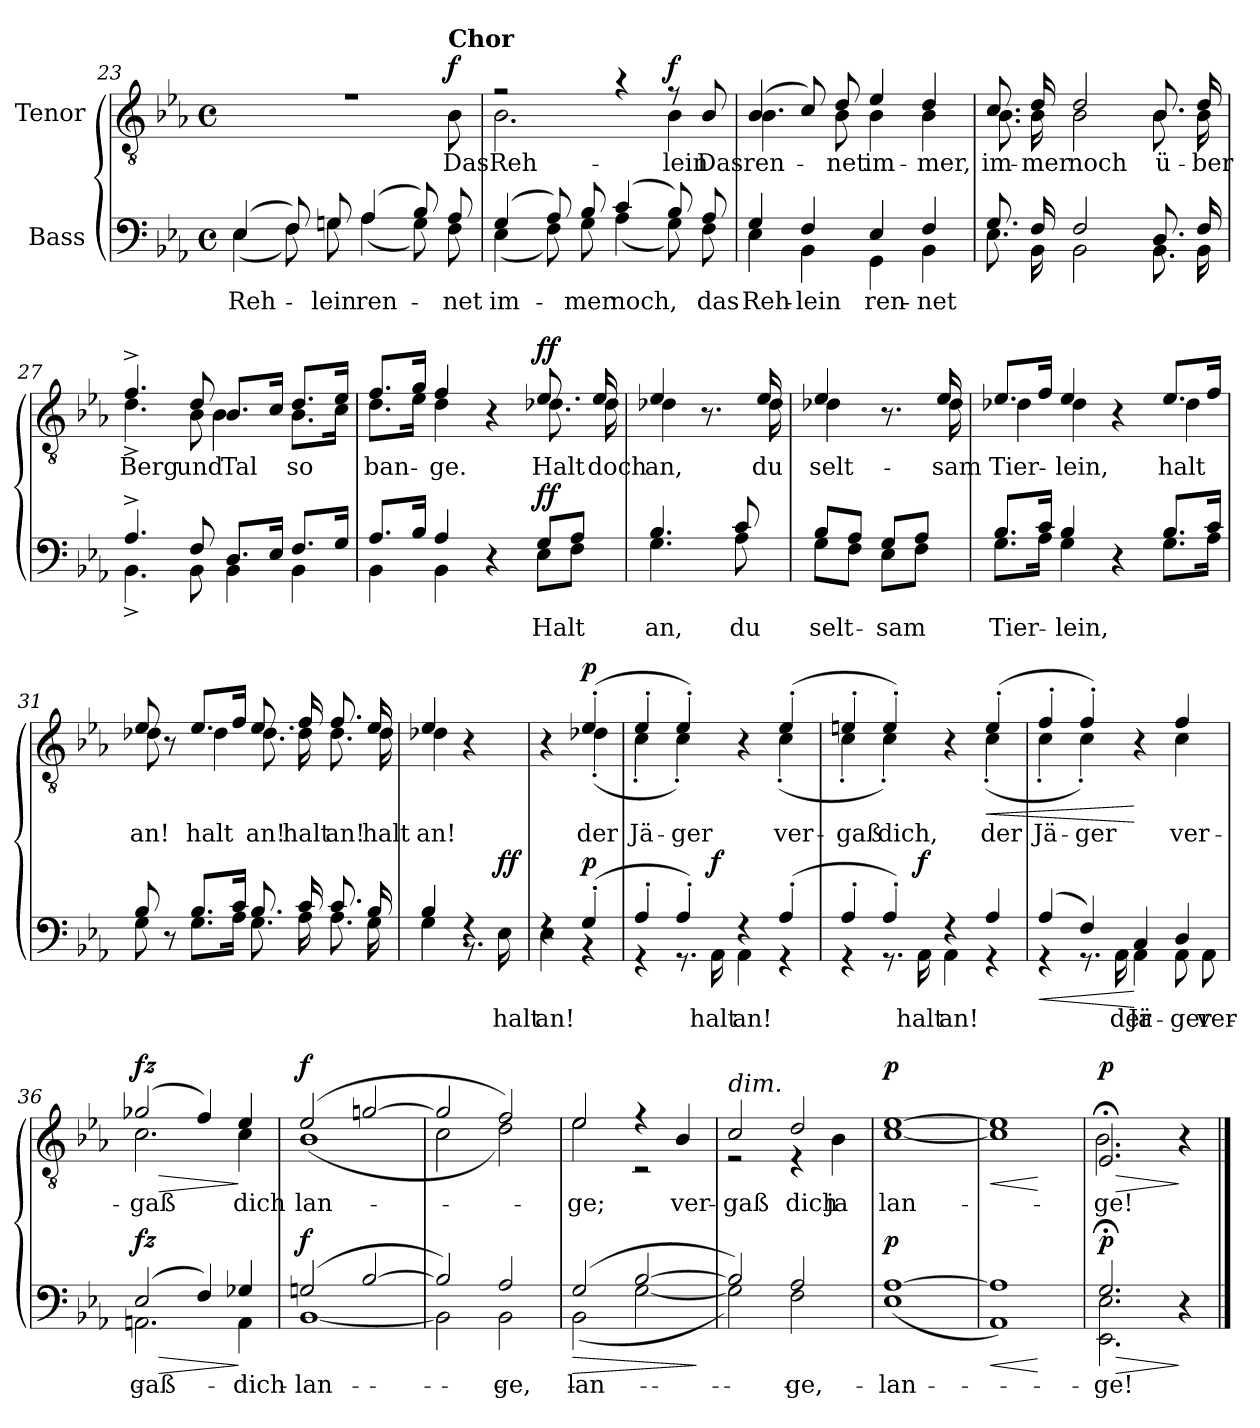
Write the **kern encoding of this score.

**kern	**text	**dynam	**kern	**text	**dynam
*part2	*part2	*part2	*part1	*part1	*part1
*staff2	*staff2	*staff2	*staff1	*staff1	*staff1
*I"Bass	*	*	*I"Tenor	*	*
*clefF4	*	*	*clefGv2	*	*
*k[b-e-a-]	*	*	*k[b-e-a-]	*	*
*M4/4	*	*	*M4/4	*	*
*met(c)	*	*	*met(c)	*	*
=23	=23	=23	=23	=23	=23
*^	*	*	*^	*	*
(4E-/	(4E-\	Reh-	.	1r	2..ryy	.	.
8F/)	8F\)	.	.	.	.	.	.
8Gn/	8G\	-lein	.	.	.	.	.
(4A-/	(4A-\	ren-	.	.	.	.	.
8B-/)	8G\)	.	.	.	.	.	.
!	!	!	!	!	!LO:TX:a:B:t=Chor	!	!
!	!	!	!	!	!	!	!LO:DY:b
8A-/	8F\	-net	.	.	8B-\	Das	f
=24	=24	=24	=24	=24	=24	=24	=24
(4G/	(4E-\	im-	.	2r	2.B-\	Reh-	.
8A-/)	8F\)	.	.	.	.	.	.
8B-/	8G\	-mer	.	.	.	.	.
(4c/	(4A-\	noch,	.	4r	.	.	.
!	!	!	!	!	!	!	!LO:DY:a
8B-/)	8G\)	.	.	8r	4B-\	-lein	f
8A-/	8F\	das	.	8B-/	.	Das	.
=25	=25	=25	=25	=25	=25	=25	=25
4G/	4E-\	Reh-	.	(4B-/	4.B-\	ren-	.
4F/	4BB-\	-lein	.	8c/)	.	.	.
.	.	.	.	8d/	8B-\	-net	.
4E-/	4GG\	ren-	.	4e-/	4B-\	im-	.
4F/	4BB-\	-net	.	4d/	4B-\	-mer,	.
!!LO:LB:g=z	!!
=26	=26	=26	=26	=26	=26	=26	=26
8.G/	8.E-\	.	.	8.c/	8.B-\	im-	.
16F/	16BB-\	.	.	16d/	16B-\	-mer	.
2F/	2BB-\	.	.	2d/	2B-\	noch	.
8.D/	8.BB-\	.	.	8.B-/	8.B-\	ü-	.
16F/	16BB-\	.	.	16d/	16B-\	-ber	.
=27	=27	=27	=27	=27	=27	=27	=27
4.A-^/	4.BB-^\	.	.	4.f^/	4.d^\	Berg	.
8F/	8BB-\	.	.	8d/	8B-\	und	.
8.D/L	4BB-\	.	.	8.B-/L	4B-\	Tal	.
16E-/Jk	.	.	.	16c/Jk	.	.	.
8.F/L	4BB-\	.	.	8.d/L	8.B-\L	so	.
16G/Jk	.	.	.	16e-/Jk	16c\Jk	.	.
=28	=28	=28	=28	=28	=28	=28	=28
8.A-/L	4BB-\	.	.	8.f/L	8.d\L	ban-	.
16B-/Jk	.	.	.	16g/Jk	16e-\Jk	.	.
4A-/	4BB-\	.	.	4f/	4d\	-ge.	.
4r	4ryy	.	.	4r	4ryy	.	.
!	!	!	!LO:DY:a	!	!	!	!LO:DY:a
8G/L	8E-\L	Halt	ff	8.e-/	8.d-X\	Halt	ff
8A-/J	8F\J	.	.	.	.	.	.
.	.	.	.	16e-/	16d-\	doch	.
=29	=29	=29	=29	=29	=29	=29	=29
4.B-/	4.G\	an,	.	4e-/	4d-X\	an,	.
.	.	.	.	8.r	8.ryy	.	.
8c/	8A-\	du	.	.	.	.	.
.	.	.	.	16e-/	16d-\	du	.
!!LO:LB:g=z	!!
=29X2	=29X2	=29X2	=29X2	=29X2	=29X2	=29X2	=29X2
8B-/L	8G\L	selt-	.	4e-/	4d-X\	selt-	.
8A-/J	8F\J	.	.	.	.	.	.
8G/L	8E-\L	-sam	.	8.r	8.ryy	.	.
8A-/J	8F\J	.	.	.	.	.	.
.	.	.	.	16e-/	16d-\	-sam	.
=30	=30	=30	=30	=30	=30	=30	=30
8.B-/L	8.G\L	Tier-	.	8.e-/L	4d-X\	Tier-	.
16c/Jk	16A-\Jk	.	.	16f/Jk	.	.	.
4B-/	4G\	-lein,	.	4e-/	4d-\	-lein,	.
4r	4ryy	.	.	4r	4ryy	.	.
8.B-/L	8.G\L	.	.	8.e-/L	4d-\	halt	.
16c/Jk	16A-\Jk	.	.	16f/Jk	.	.	.
=31	=31	=31	=31	=31	=31	=31	=31
8B-/	8G\	.	.	8e-/	8d-X\	an!	.
8r	8ryy	.	.	8r	8ryy	.	.
8.B-/L	8.G\L	.	.	8.e-/L	4d-\	halt	.
16c/Jk	16A-\Jk	.	.	16f/Jk	.	.	.
8.B-/	8.G\	.	.	8.e-/	8.d-\	an!	.
16c/	16A-\	.	.	16f/	16d-\	halt	.
8.c/	8.A-\	.	.	8.f/	8.d-\	an!	.
16B-/	16G\	.	.	16e-/	16d-\	halt	.
=32	=32	=32	=32	=32	=32	=32	=32
4B-/	4G\	.	.	4e-/	4d-X\	an!	.
4rF	8.r	.	.	4r	4ryy	.	.
!	!	!	!LO:DY:b	!	!	!	!
.	16E-\	halt	ff	.	.	.	.
!!LO:LB:g=z	!!
=32X3	=32X3	=32X3	=32X3	=32X3	=32X3	=32X3	=32X3
4rF	4E-\	an!	.	4r	4ryy	.	.
!	!	!	!LO:DY:a	!	!	!	!LO:DY:a
(4G'/	4r	.	p	(4e-'/	(4d-X'\	der	p
=33	=33	=33	=33	=33	=33	=33	=33
4A-'/	4r	.	.	4e-'/	4c'\	Jä-	.
4A-'/)	8.r	.	.	4e-'/)	4c'\)	-ger	.
!	!	!	!LO:DY:b	!	!	!	!
.	16AA-\	halt	f	.	.	.	.
4rF	4AA-\	an!	.	4r	4ryy	.	.
(4A-'/	4r	.	.	(4e-'/	(4c'\	ver-	.
=34	=34	=34	=34	=34	=34	=34	=34
4A-'/	4r	.	.	4en'/	4c'\	-gaß	.
4A-'/)	8.r	.	.	4e'/)	4c'\)	dich,	.
!	!	!	!LO:DY:b	!	!	!	!
.	16AA-\	halt	f	.	.	.	.
4rF	4AA-\	an!	.	4r	4ryy	.	.
!	!	!	!	!	!	!	!LO:HP:b
4A-/	4r	.	.	(4e'/	(4c'\	der	<
=35	=35	=35	=35	=35	=35	=35	=35
!	!	!	!LO:HP:b	!	!	!	!
(4A-/	4r	.	<	4f'/	4c'\	Jä-	.
4F/)	8.r	.	.	4f'/)	4c'\)	-ger	.
.	16AA-\	der	.	.	.	.	.
4C/	4AA-\	Jä-	[	4r	4ryy	.	[
4D/	8AA-\	-ger	.	4f/	4c\	ver-	.
.	8AA-\	ver-	.	.	.	.	.
=36	=36	=36	=36	=36	=36	=36	=36
!	!	!	!LO:HP:b	!	!	!	!LO:HP:b
!	!	!	!LO:DY:n=1:a	!	!	!	!LO:DY:n=1:a
(2E-/	2.AAn\	-gaß	> fz	(2g-X/	2.c\	-gaß	> fz
4F/)	.	.	.	4f/)	.	.	.
4G-X/	4AA\	dich	]	4e-/	4c\	dich	]
!!LO:LB:g=z	!!
=37	=37	=37	=37	=37	=37	=37	=37
!	!	!	!LO:DY:a	!	!	!	!LO:DY:a
(2Gn/	[1BB-	lan-	f	(2e-/	(1B-	lan-	f
[2B-/	.	.	.	[2gn/	.	.	.
=38	=38	=38	=38	=38	=38	=38	=38
2B-/])	2BB-\]	.	.	2g/]	2c\	.	.
2A-/	2BB-\	-ge,	.	2f/)	2d\)	.	.
=39	=39	=39	=39	=39	=39	=39	=39
!	!	!	!LO:HP:b	!	!	!	!
(2G/	(2BB-\	lan-	>	2e-/	2e-\	-ge;	.
[2B-/	[2G\	.	.	4r	2r	.	.
.	.	.	.	4B-/	.	ver-	.
*v	*v	*	*	*	*	*	*
*	*	*	*v	*v	*	*
.	.	]	.	.	.
=40	=40	=40	=40	=40	=40
*^	*	*	*^	*	*
!	!	!	!	!LO:TX:a:i:t=dim.	!	!	!
2B-/])	2G\])	.	.	2c/	2r	-gaß	.
2A-/	2F\	-ge,	.	2d/	4r	dich	.
.	.	.	.	.	4B-\	ja	.
=41	=41	=41	=41	=41	=41	=41	=41
!	!	!	!LO:DY:a	!	!	!	!LO:DY:a
[1A-	(1E-	lan-	p	[1e-	[1c	lan-	p
=42	=42	=42	=42	=42	=42	=42	=42
!	!	!	!LO:HP:b	!	!	!	!LO:HP:b
1A-]	1AA-)	.	<	1e-]	1c]	.	<
*v	*v	*	*	*	*	*	*
*	*	*	*v	*v	*	*
.	.	[	.	.	[
=43	=43	=43	=43	=43	=43
!	!	!LO:HP:b	!	!	!LO:HP:b
*^	*	*	*^	*	*
!	!	!	!LO:DY:n=1:a	!	!	!	!LO:DY:n=1:a
2.G;</	2.EE-\ 2.E-\	-ge!	> p	2.E-;</	2.B-\	-ge!	> p
4r	4ryy	.	]	4r	4ryy	.	]
*v	*v	*	*	*	*	*	*
*	*	*	*v	*v	*	*
==	==	==	==	==	==
*-	*-	*-	*-	*-	*-
